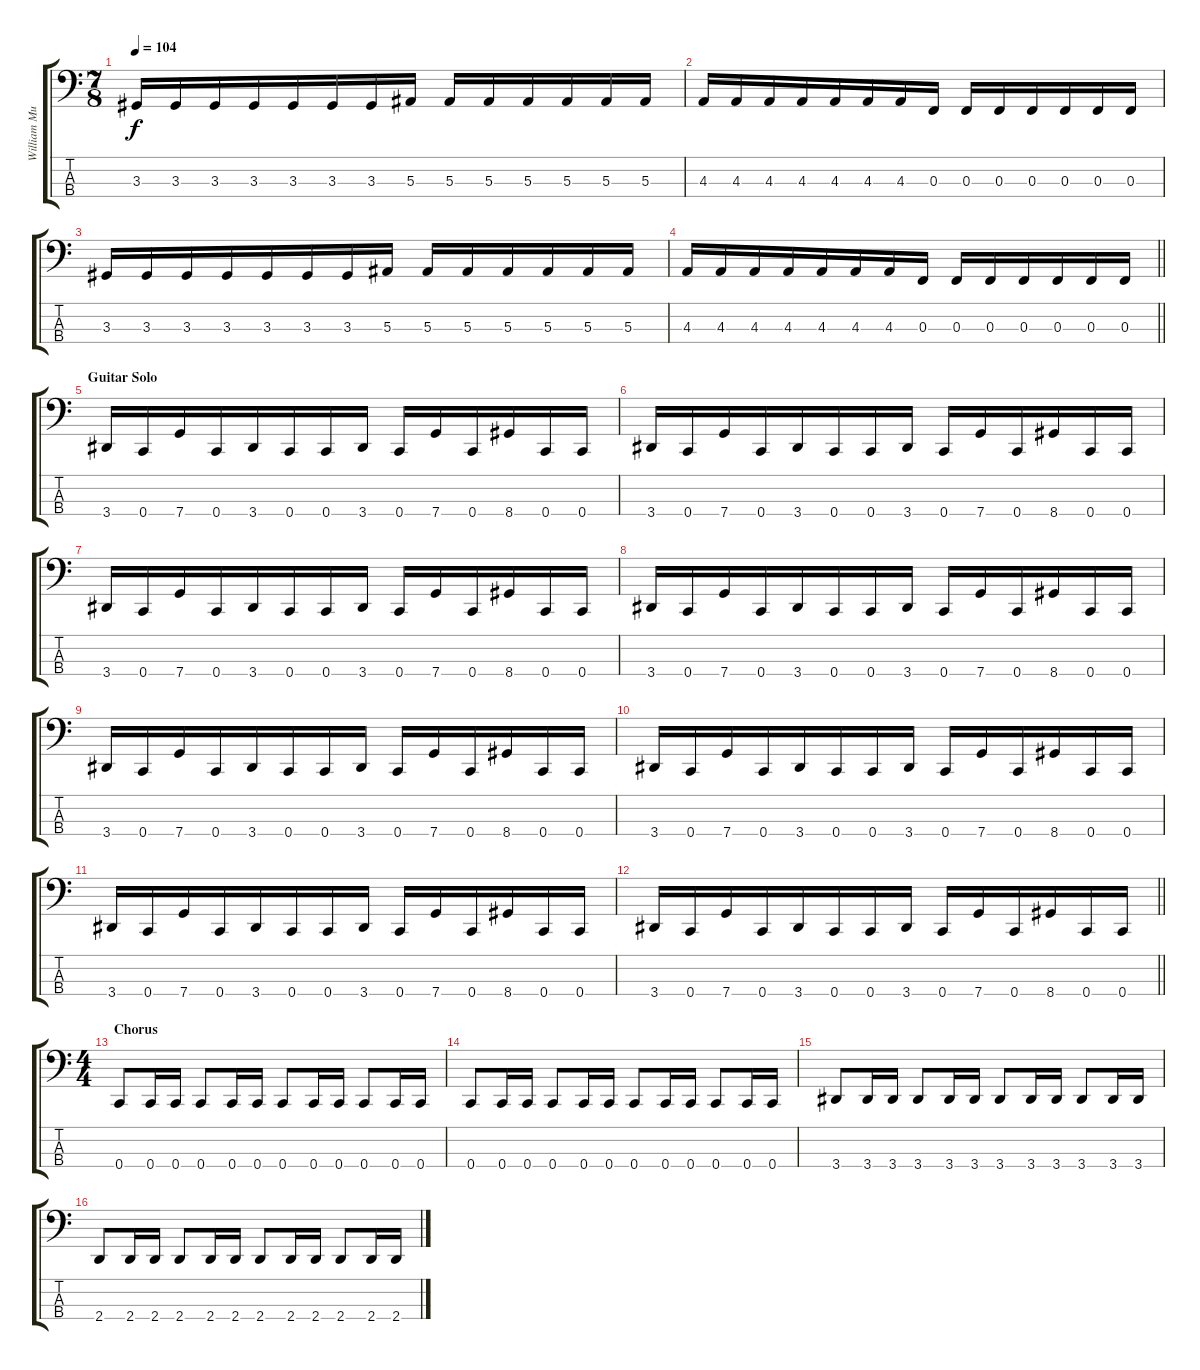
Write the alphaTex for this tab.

\track ("William Murderface (Bass)" "William Mu") {instrument electricbasspick}
\staff {score tabs}
\tuning (Eb2 Bb1 F1 C1) {hide}
\ts (7 8)
\tempo 104
\clef f4
\ks c
3.3.16{dy f} 3.3.16 3.3.16 3.3.16 3.3.16 3.3.16 3.3.16 5.3.16 5.3.16 5.3.16 5.3.16 5.3.16 5.3.16 5.3.16 |
4.3.16 4.3.16 4.3.16 4.3.16 4.3.16 4.3.16 4.3.16 0.3.16 0.3.16 0.3.16 0.3.16 0.3.16 0.3.16 0.3.16 |
3.3.16 3.3.16 3.3.16 3.3.16 3.3.16 3.3.16 3.3.16 5.3.16 5.3.16 5.3.16 5.3.16 5.3.16 5.3.16 5.3.16 |
\barLineRight lightlight
4.3.16 4.3.16 4.3.16 4.3.16 4.3.16 4.3.16 4.3.16 0.3.16 0.3.16 0.3.16 0.3.16 0.3.16 0.3.16 0.3.16 |
\section ("" "Guitar Solo")
3.4.16 0.4.16 7.4.16 0.4.16 3.4.16 0.4.16 0.4.16 3.4.16 0.4.16 7.4.16 0.4.16 8.4.16 0.4.16 0.4.16 |
3.4.16 0.4.16 7.4.16 0.4.16 3.4.16 0.4.16 0.4.16 3.4.16 0.4.16 7.4.16 0.4.16 8.4.16 0.4.16 0.4.16 |
3.4.16 0.4.16 7.4.16 0.4.16 3.4.16 0.4.16 0.4.16 3.4.16 0.4.16 7.4.16 0.4.16 8.4.16 0.4.16 0.4.16 |
3.4.16 0.4.16 7.4.16 0.4.16 3.4.16 0.4.16 0.4.16 3.4.16 0.4.16 7.4.16 0.4.16 8.4.16 0.4.16 0.4.16 |
3.4.16 0.4.16 7.4.16 0.4.16 3.4.16 0.4.16 0.4.16 3.4.16 0.4.16 7.4.16 0.4.16 8.4.16 0.4.16 0.4.16 |
3.4.16 0.4.16 7.4.16 0.4.16 3.4.16 0.4.16 0.4.16 3.4.16 0.4.16 7.4.16 0.4.16 8.4.16 0.4.16 0.4.16 |
3.4.16 0.4.16 7.4.16 0.4.16 3.4.16 0.4.16 0.4.16 3.4.16 0.4.16 7.4.16 0.4.16 8.4.16 0.4.16 0.4.16 |
\barLineRight lightlight
3.4.16 0.4.16 7.4.16 0.4.16 3.4.16 0.4.16 0.4.16 3.4.16 0.4.16 7.4.16 0.4.16 8.4.16 0.4.16 0.4.16 |
\ts (4 4)
\section ("" "Chorus")
0.4.8 0.4.16 0.4.16 0.4.8 0.4.16 0.4.16 0.4.8 0.4.16 0.4.16 0.4.8 0.4.16 0.4.16 |
0.4.8 0.4.16 0.4.16 0.4.8 0.4.16 0.4.16 0.4.8 0.4.16 0.4.16 0.4.8 0.4.16 0.4.16 |
3.4.8 3.4.16 3.4.16 3.4.8 3.4.16 3.4.16 3.4.8 3.4.16 3.4.16 3.4.8 3.4.16 3.4.16 |
2.4.8 2.4.16 2.4.16 2.4.8 2.4.16 2.4.16 2.4.8 2.4.16 2.4.16 2.4.8 2.4.16 2.4.16
